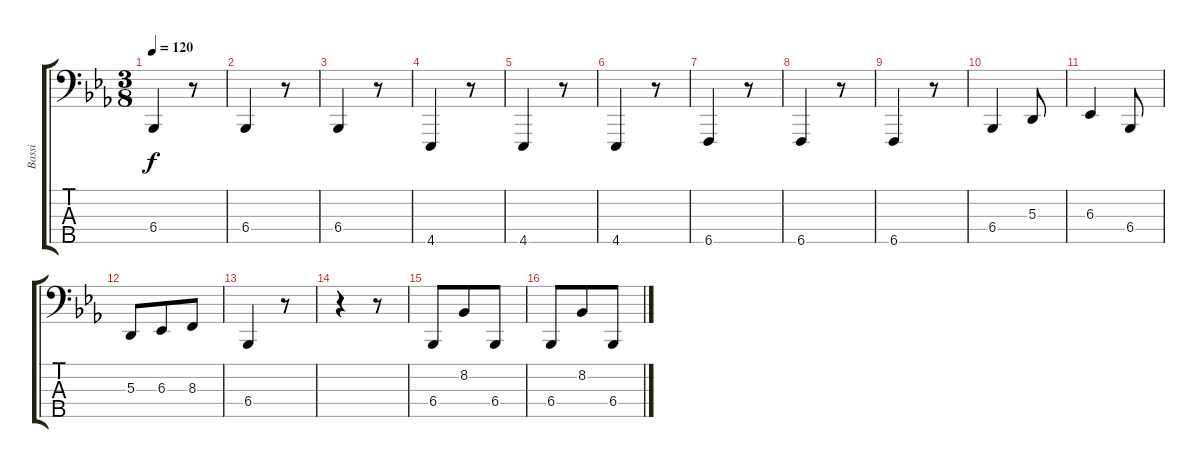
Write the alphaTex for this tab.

\track ("Bassi" "Bassi") {instrument cello}
\staff {score tabs}
\tuning (G2 D2 A1 E1 B0) {hide}
\ts (3 8)
\tempo 120
\clef f4
\ks eb
6.4.4{dy f} r.8 |
6.4.4 r.8 |
6.4.4 r.8 |
4.5.4 r.8 |
4.5.4 r.8 |
4.5.4 r.8 |
6.5.4 r.8 |
6.5.4 r.8 |
6.5.4 r.8 |
6.4.4 5.3.8 |
6.3.4 6.4.8 |
5.3.8 6.3.8 8.3.8 |
6.4.4 r.8 |
r.4 r.8 |
6.4.8 8.2.8 6.4.8 |
6.4.8 8.2.8 6.4.8
